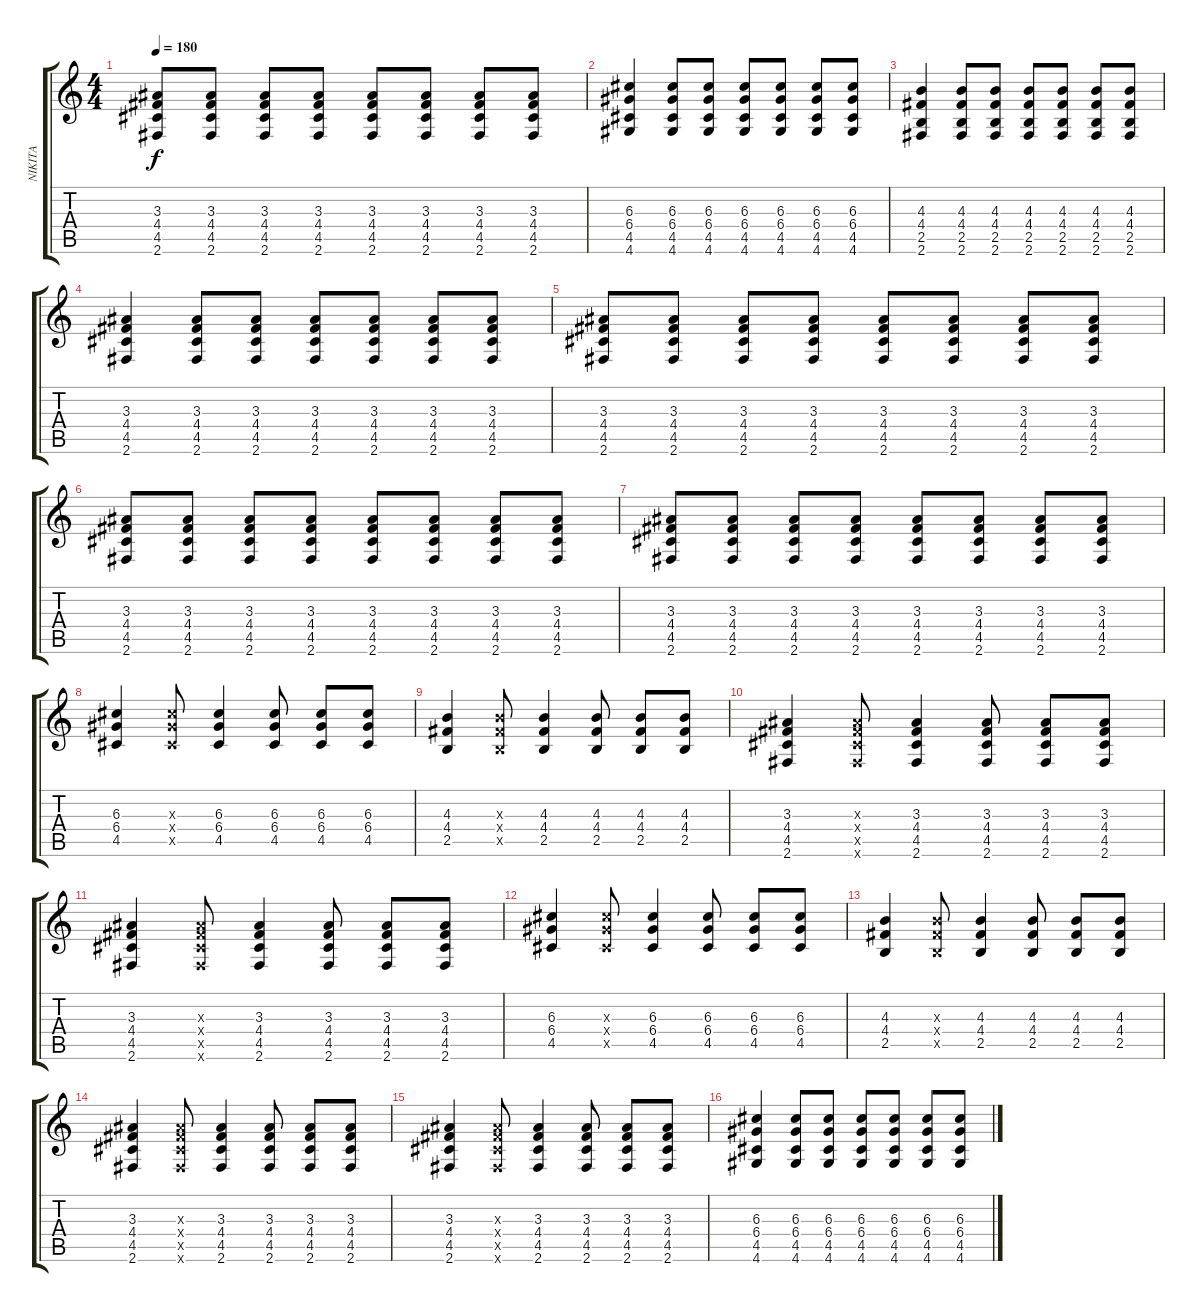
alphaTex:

\track ("NIKITA" "NIKITA") {instrument acousticguitarsteel}
\staff {score tabs}
\tuning (E4 B3 G3 D3 A2 E2) {hide}
\ts (4 4)
\tempo 180
\clef g2
\ks c
(3.3 4.4 4.5 2.6).8{dy f} (3.3 4.4 4.5 2.6).8 (3.3 4.4 4.5 2.6).8 (3.3 4.4 4.5 2.6).8 (3.3 4.4 4.5 2.6).8 (3.3 4.4 4.5 2.6).8 (3.3 4.4 4.5 2.6).8 (3.3 4.4 4.5 2.6).8 |
(6.3 6.4 4.5 4.6).4 (6.3 6.4 4.5 4.6).8 (6.3 6.4 4.5 4.6).8 (6.3 6.4 4.5 4.6).8 (6.3 6.4 4.5 4.6).8 (6.3 6.4 4.5 4.6).8 (6.3 6.4 4.5 4.6).8 |
(4.3 4.4 2.5 2.6).4 (4.3 4.4 2.5 2.6).8 (4.3 4.4 2.5 2.6).8 (4.3 4.4 2.5 2.6).8 (4.3 4.4 2.5 2.6).8 (4.3 4.4 2.5 2.6).8 (4.3 4.4 2.5 2.6).8 |
(3.3 4.4 4.5 2.6).4 (3.3 4.4 4.5 2.6).8 (3.3 4.4 4.5 2.6).8 (3.3 4.4 4.5 2.6).8 (3.3 4.4 4.5 2.6).8 (3.3 4.4 4.5 2.6).8 (3.3 4.4 4.5 2.6).8 |
(3.3 4.4 4.5 2.6).8 (3.3 4.4 4.5 2.6).8 (3.3 4.4 4.5 2.6).8 (3.3 4.4 4.5 2.6).8 (3.3 4.4 4.5 2.6).8 (3.3 4.4 4.5 2.6).8 (3.3 4.4 4.5 2.6).8 (3.3 4.4 4.5 2.6).8 |
(3.3 4.4 4.5 2.6).8 (3.3 4.4 4.5 2.6).8 (3.3 4.4 4.5 2.6).8 (3.3 4.4 4.5 2.6).8 (3.3 4.4 4.5 2.6).8 (3.3 4.4 4.5 2.6).8 (3.3 4.4 4.5 2.6).8 (3.3 4.4 4.5 2.6).8 |
(3.3 4.4 4.5 2.6).8 (3.3 4.4 4.5 2.6).8 (3.3 4.4 4.5 2.6).8 (3.3 4.4 4.5 2.6).8 (3.3 4.4 4.5 2.6).8 (3.3 4.4 4.5 2.6).8 (3.3 4.4 4.5 2.6).8 (3.3 4.4 4.5 2.6).8 |
(6.3 6.4 4.5).4 (6.3{x} 6.4{x} 4.5{x}).8 (6.3 6.4 4.5).4 (6.3 6.4 4.5).8 (6.3 6.4 4.5).8 (6.3 6.4 4.5).8 |
(4.3 4.4 2.5).4 (4.3{x} 4.4{x} 2.5{x}).8 (4.3 4.4 2.5).4 (4.3 4.4 2.5).8 (4.3 4.4 2.5).8 (4.3 4.4 2.5).8 |
(3.3 4.4 4.5 2.6).4 (3.3{x} 4.4{x} 4.5{x} 2.6{x}).8 (3.3 4.4 4.5 2.6).4 (3.3 4.4 4.5 2.6).8 (3.3 4.4 4.5 2.6).8 (3.3 4.4 4.5 2.6).8 |
(3.3 4.4 4.5 2.6).4 (3.3{x} 4.4{x} 4.5{x} 2.6{x}).8 (3.3 4.4 4.5 2.6).4 (3.3 4.4 4.5 2.6).8 (3.3 4.4 4.5 2.6).8 (3.3 4.4 4.5 2.6).8 |
(6.3 6.4 4.5).4 (6.3{x} 6.4{x} 4.5{x}).8 (6.3 6.4 4.5).4 (6.3 6.4 4.5).8 (6.3 6.4 4.5).8 (6.3 6.4 4.5).8 |
(4.3 4.4 2.5).4 (4.3{x} 4.4{x} 2.5{x}).8 (4.3 4.4 2.5).4 (4.3 4.4 2.5).8 (4.3 4.4 2.5).8 (4.3 4.4 2.5).8 |
(3.3 4.4 4.5 2.6).4 (3.3{x} 4.4{x} 4.5{x} 2.6{x}).8 (3.3 4.4 4.5 2.6).4 (3.3 4.4 4.5 2.6).8 (3.3 4.4 4.5 2.6).8 (3.3 4.4 4.5 2.6).8 |
(3.3 4.4 4.5 2.6).4 (3.3{x} 4.4{x} 4.5{x} 2.6{x}).8 (3.3 4.4 4.5 2.6).4 (3.3 4.4 4.5 2.6).8 (3.3 4.4 4.5 2.6).8 (3.3 4.4 4.5 2.6).8 |
(6.3 6.4 4.5 4.6).4 (6.3 6.4 4.5 4.6).8 (6.3 6.4 4.5 4.6).8 (6.3 6.4 4.5 4.6).8 (6.3 6.4 4.5 4.6).8 (6.3 6.4 4.5 4.6).8 (6.3 6.4 4.5 4.6).8
